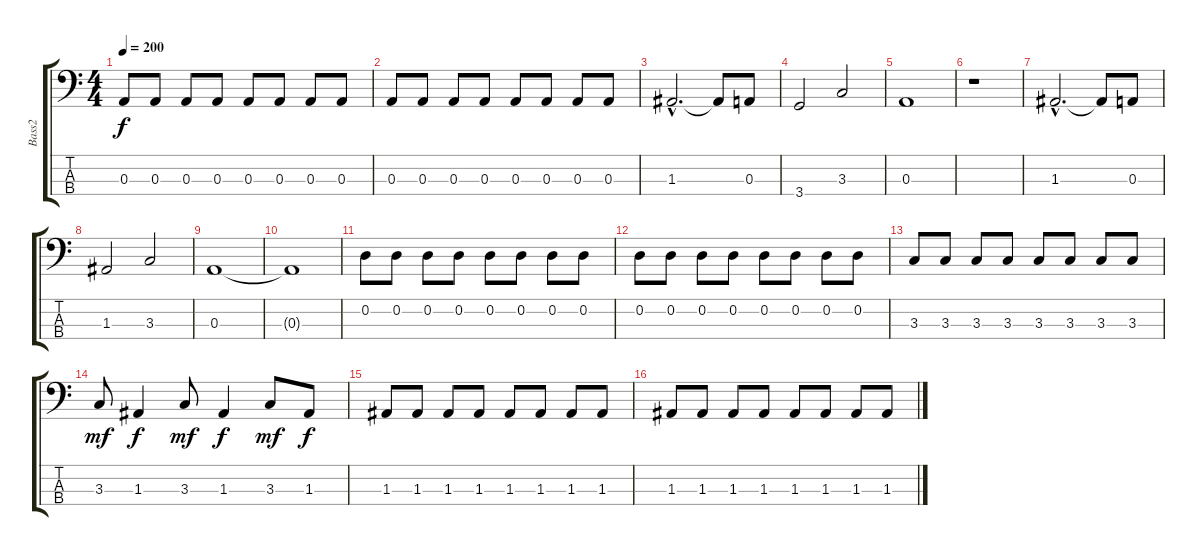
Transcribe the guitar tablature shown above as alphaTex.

\track ("Bass2" "Bass2") {instrument electricbassfinger}
\staff {score tabs}
\tuning (G2 D2 A1 E1) {hide}
\ts (4 4)
\tempo 200
\clef f4
\ks c
0.3.8{dy f} 0.3.8 0.3.8 0.3.8 0.3.8 0.3.8 0.3.8 0.3.8 |
0.3.8 0.3.8 0.3.8 0.3.8 0.3.8 0.3.8 0.3.8 0.3.8 |
1.3{hac}.2{d volume 15} 1.3{t}.8 0.3.8 |
3.4.2 3.3.2 |
0.3.1 |
r.1 |
1.3{hac}.2{d} 1.3{t}.8 0.3.8 |
1.3.2 3.3.2 |
0.3.1 |
0.3{t}.1 |
0.2.8 0.2.8 0.2.8 0.2.8 0.2.8 0.2.8 0.2.8 0.2.8 |
0.2.8 0.2.8 0.2.8 0.2.8 0.2.8 0.2.8 0.2.8 0.2.8 |
3.3.8 3.3.8 3.3.8 3.3.8 3.3.8 3.3.8 3.3.8 3.3.8 |
3.3.8{dy mf} 1.3.4{dy f} 3.3.8{dy mf} 1.3.4{dy f} 3.3.8{dy mf} 1.3.8{dy f} |
1.3.8 1.3.8 1.3.8 1.3.8 1.3.8 1.3.8 1.3.8 1.3.8 |
1.3.8 1.3.8 1.3.8 1.3.8 1.3.8 1.3.8 1.3.8 1.3.8
